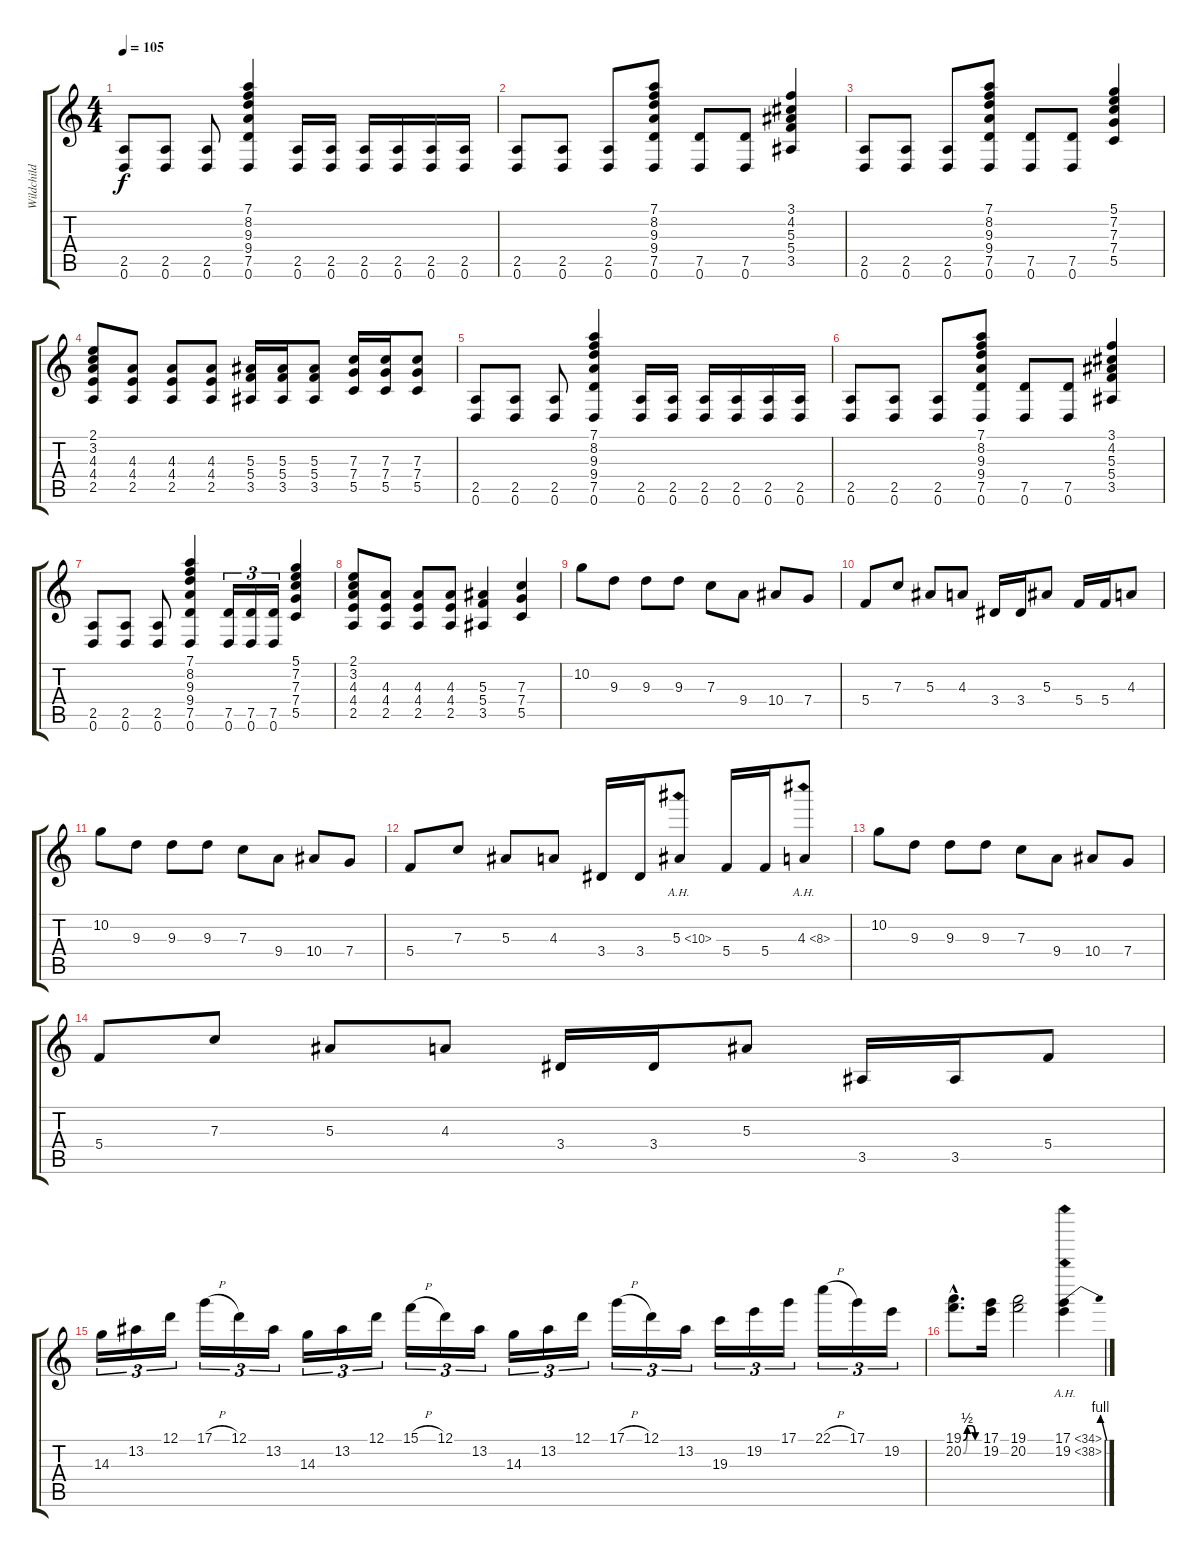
\track ("Wildchild" "Wildchild") {instrument distortionguitar}
\staff {score tabs}
\tuning (D4 A3 F3 C3 G2 D2) {hide}
\ts (4 4)
\tempo 105
\clef g2
\ks c
(2.5 0.6).8{dy f} (2.5 0.6).8 (2.5 0.6).8 (7.1 8.2 9.3 9.4 7.5 0.6).4 (2.5 0.6).16 (2.5 0.6).16 (2.5 0.6).16 (2.5 0.6).16 (2.5 0.6).16 (2.5 0.6).16 |
(2.5 0.6).8 (2.5 0.6).8 (2.5 0.6).8 (7.1 8.2 9.3 9.4 7.5 0.6).8 (7.5 0.6).8 (7.5 0.6).8 (3.1 4.2 5.3 5.4 3.5).4 |
(2.5 0.6).8 (2.5 0.6).8 (2.5 0.6).8 (7.1 8.2 9.3 9.4 7.5 0.6).8 (7.5 0.6).8 (7.5 0.6).8 (5.1 7.2 7.3 7.4 5.5).4 |
(2.1 3.2 4.3 4.4 2.5).8 (4.3 4.4 2.5).8 (4.3 4.4 2.5).8 (4.3 4.4 2.5).8 (5.3 5.4 3.5).16 (5.3 5.4 3.5).16 (5.3 5.4 3.5).8 (7.3 7.4 5.5).16 (7.3 7.4 5.5).16 (7.3 7.4 5.5).8 |
(2.5 0.6).8 (2.5 0.6).8 (2.5 0.6).8 (7.1 8.2 9.3 9.4 7.5 0.6).4 (2.5 0.6).16 (2.5 0.6).16 (2.5 0.6).16 (2.5 0.6).16 (2.5 0.6).16 (2.5 0.6).16 |
(2.5 0.6).8 (2.5 0.6).8 (2.5 0.6).8 (7.1 8.2 9.3 9.4 7.5 0.6).8 (7.5 0.6).8 (7.5 0.6).8 (3.1 4.2 5.3 5.4 3.5).4 |
(2.5 0.6).8 (2.5 0.6).8 (2.5 0.6).8 (7.1 8.2 9.3 9.4 7.5 0.6).4 (7.5 0.6).16{tu (3 2)} (7.5 0.6).16{tu (3 2)} (7.5 0.6).16{tu (3 2)} (5.1 7.2 7.3 7.4 5.5).4 |
(2.1 3.2 4.3 4.4 2.5).8 (4.3 4.4 2.5).8 (4.3 4.4 2.5).8 (4.3 4.4 2.5).8 (5.3 5.4 3.5).4 (7.3 7.4 5.5).4 |
10.2.8{volume 16} 9.3.8 9.3.8 9.3.8 7.3.8 9.4.8 10.4.8 7.4.8 |
5.4.8 7.3.8 5.3.8 4.3.8 3.4.16 3.4.16 5.3.8 5.4.16 5.4.16 4.3.8 |
10.2.8 9.3.8 9.3.8 9.3.8 7.3.8 9.4.8 10.4.8 7.4.8 |
5.4.8 7.3.8 5.3.8 4.3.8 3.4.16 3.4.16 5.3{ah 5}.8 5.4.16 5.4.16 4.3{ah 4}.8 |
10.2.8 9.3.8 9.3.8 9.3.8 7.3.8 9.4.8 10.4.8 7.4.8 |
5.4.8 7.3.8 5.3.8 4.3.8 3.4.16 3.4.16 5.3.8 3.5.16 3.5.16 5.4.8 |
14.3.16{tu (3 2)} 13.2.16{tu (3 2)} 12.1.16{tu (3 2)} 17.1{h}.16{tu (3 2)} 12.1.16{tu (3 2)} 13.2.16{tu (3 2)} 14.3.16{tu (3 2)} 13.2.16{tu (3 2)} 12.1.16{tu (3 2)} 15.1{h}.16{tu (3 2)} 12.1.16{tu (3 2)} 13.2.16{tu (3 2)} 14.3.16{tu (3 2)} 13.2.16{tu (3 2)} 12.1.16{tu (3 2)} 17.1{h}.16{tu (3 2)} 12.1.16{tu (3 2)} 13.2.16{tu (3 2)} 19.3.16{tu (3 2)} 19.2.16{tu (3 2)} 17.1.16{tu (3 2)} 22.1{h}.16{tu (3 2)} 17.1.16{tu (3 2)} 19.2.16{tu (3 2)} |
(19.1{be (custom 0 0 15 2 30 2 45 0 60 0) hac} 20.2{be (custom 0 0 15 2 30 2 45 0 60 0) hac}).8{d} (17.1 19.2).16 (19.1 20.2).2 (17.1{be (bend 0 0 60 4) ah 17} 19.2{ah 19}).4
